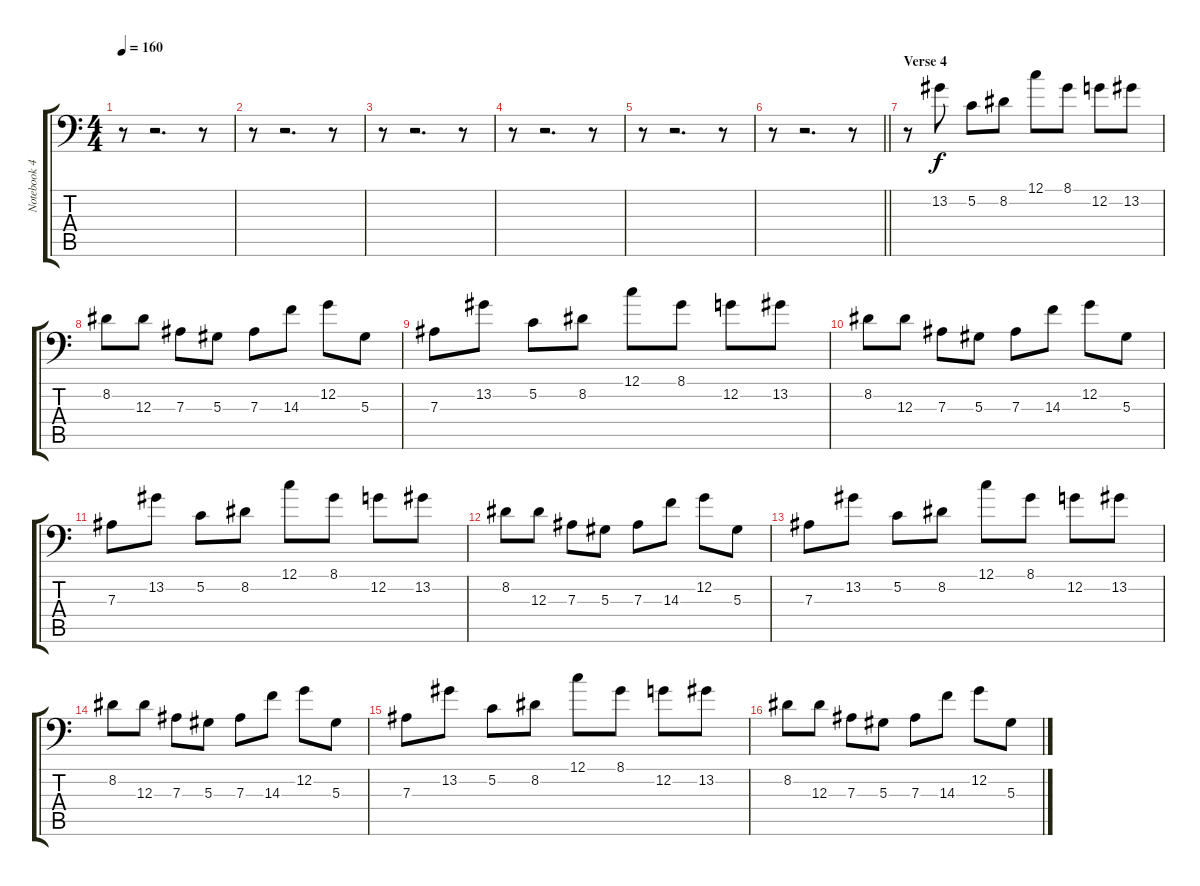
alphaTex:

\track ("Notebook 4" "Notebook 4") {instrument lead2sawtooth}
\staff {score tabs}
\tuning (C4 G3 Eb3 Bb2 F2 Bb1) {hide}
\ts (4 4)
\tempo 160
\clef f4
\ks c
r.8{dy f} r.2{d} r.8 |
r.8 r.2{d} r.8 |
r.8 r.2{d} r.8 |
r.8 r.2{d} r.8 |
r.8 r.2{d} r.8 |
\barLineRight lightlight
r.8 r.2{d} r.8 |
\section ("" "Verse 4")
r.8 13.2.8{volume 7} 5.2.8 8.2.8 12.1.8 8.1.8 12.2.8 13.2.8 |
8.2.8 12.3.8 7.3.8 5.3.8 7.3.8 14.3.8 12.2.8 5.3.8 |
7.3.8 13.2.8 5.2.8 8.2.8 12.1.8 8.1.8 12.2.8 13.2.8 |
8.2.8 12.3.8 7.3.8 5.3.8 7.3.8 14.3.8 12.2.8 5.3.8 |
7.3.8 13.2.8 5.2.8 8.2.8 12.1.8 8.1.8 12.2.8 13.2.8 |
8.2.8 12.3.8 7.3.8 5.3.8 7.3.8 14.3.8 12.2.8 5.3.8 |
7.3.8 13.2.8 5.2.8 8.2.8 12.1.8 8.1.8 12.2.8 13.2.8 |
8.2.8 12.3.8 7.3.8 5.3.8 7.3.8 14.3.8 12.2.8 5.3.8 |
7.3.8 13.2.8 5.2.8 8.2.8 12.1.8 8.1.8 12.2.8 13.2.8 |
8.2.8 12.3.8 7.3.8 5.3.8 7.3.8 14.3.8 12.2.8 5.3.8
